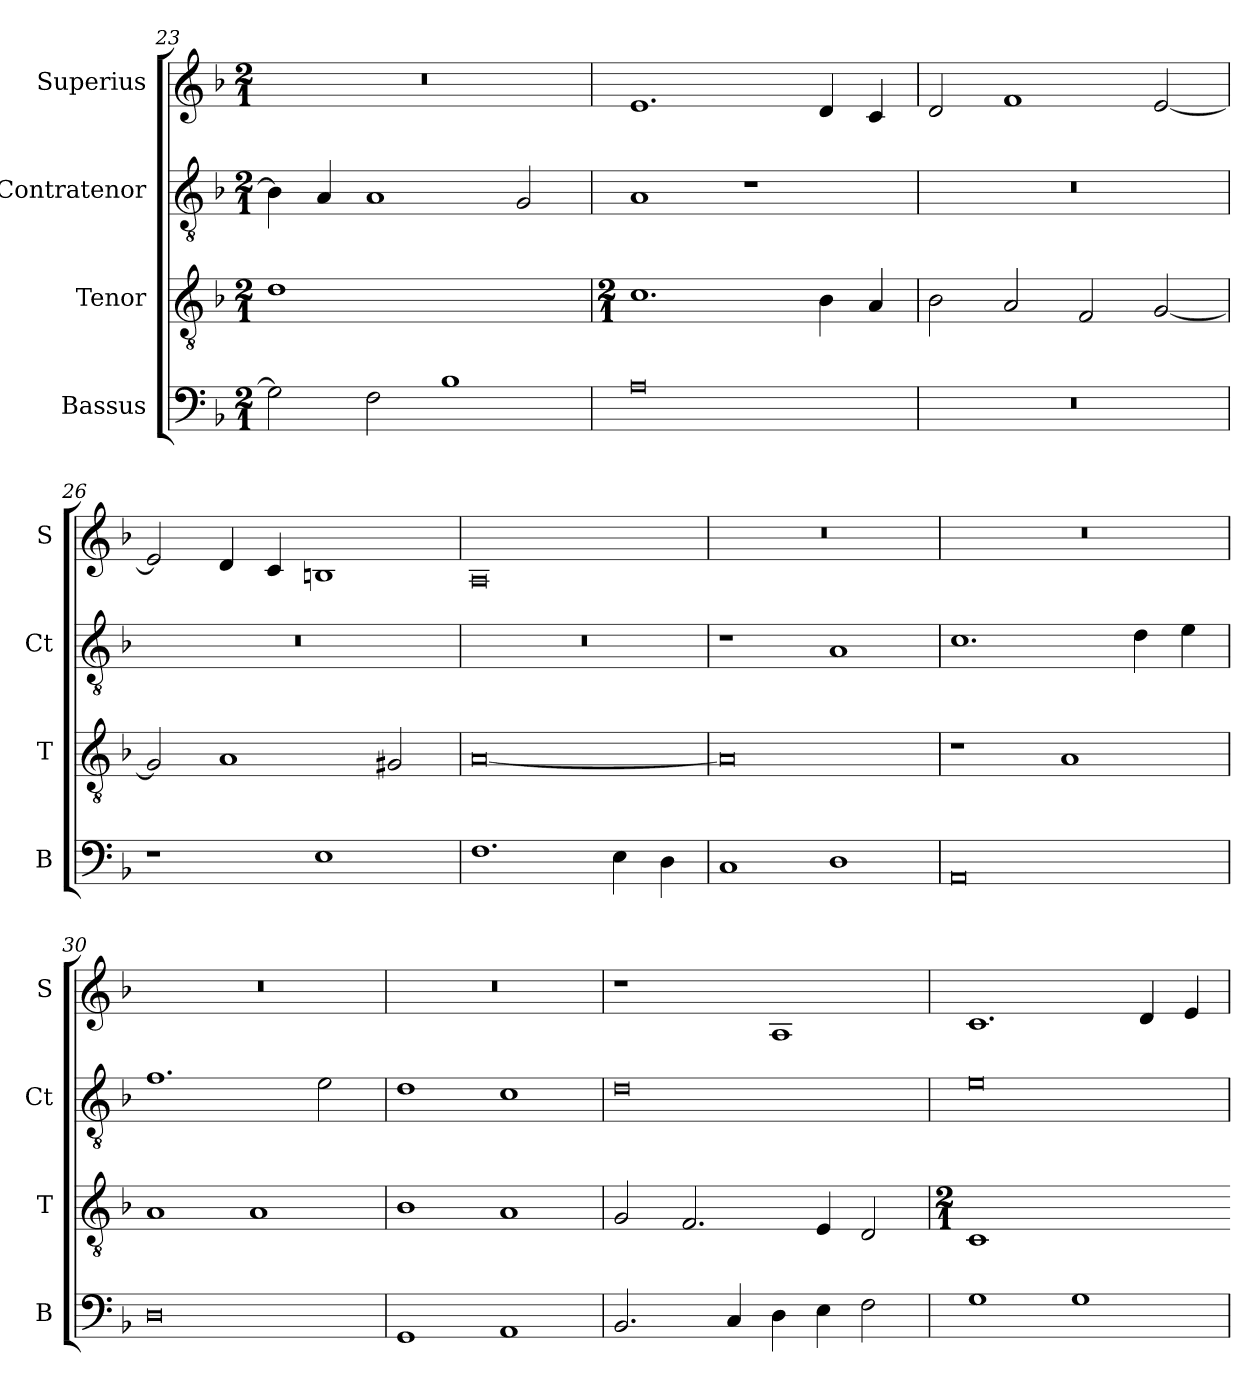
**kern	**kern	**kern	**kern
*part4	*part3	*part2	*part1
*staff4	*staff3	*staff2	*staff1
*I"Bassus	*I"Tenor	*I"Contratenor	*I"Superius
*I'B	*I'T	*I'Ct	*I'S
*clefF4	*clefGv2	*clefGv2	*clefG2
*k[b-]	*k[b-]	*k[b-]	*k[b-]
*d:	*d:	*d:	*d:
*M2/1	*M2/1	*M2/1	*M2/1
=23	=23	=23	=23
!	!LO:N:vis=1	!	!
2G]	0d	4B-]	0r
.	.	4A	.
2F	.	1A	.
1B-	.	.	.
.	.	2G	.
=24	=24	=24	=24
*	*M2/1	*	*
0A	1.c	1A	1.e
.	.	1r	.
.	4B-	.	4d
.	4A	.	4c
=25	=25	=25	=25
0r	2B-	0r	2d
.	2A	.	1f
.	2F	.	.
.	[2G	.	[2e
=26	=26	=26	=26
1r	2G]	0r	2e]
.	1A	.	4d
.	.	.	4c
1E	.	.	1Bn
.	2G#X	.	.
=27	=27	=27	=27
1.F	[0A	0r	0A
4E	.	.	.
4D	.	.	.
=28	=28	=28	=28
1C	0A]	1r	0r
1D	.	1A	.
=29	=29	=29	=29
0AA	1r	1.c	0r
.	1A	.	.
.	.	4d	.
.	.	4e	.
=30	=30	=30	=30
0D	1A	1.f	0r
.	1A	.	.
.	.	2e	.
=31	=31	=31	=31
1GG	1B-	1d	0r
1AA	1A	1c	.
=32	=32	=32	=32
2.BB-	2G	0d	1r
.	2.F	.	.
4C	.	.	.
4D	.	.	1A
4E	4E	.	.
2F	2D	.	.
=33	=33	=33	=33
*	*M2/1	*	*
!	!LO:N:vis=1	!	!
1G	0C	0e	1.c
1G	.	.	.
.	.	.	4d
.	.	.	4e
=	=-	=	=
*-	*-	*-	*-
